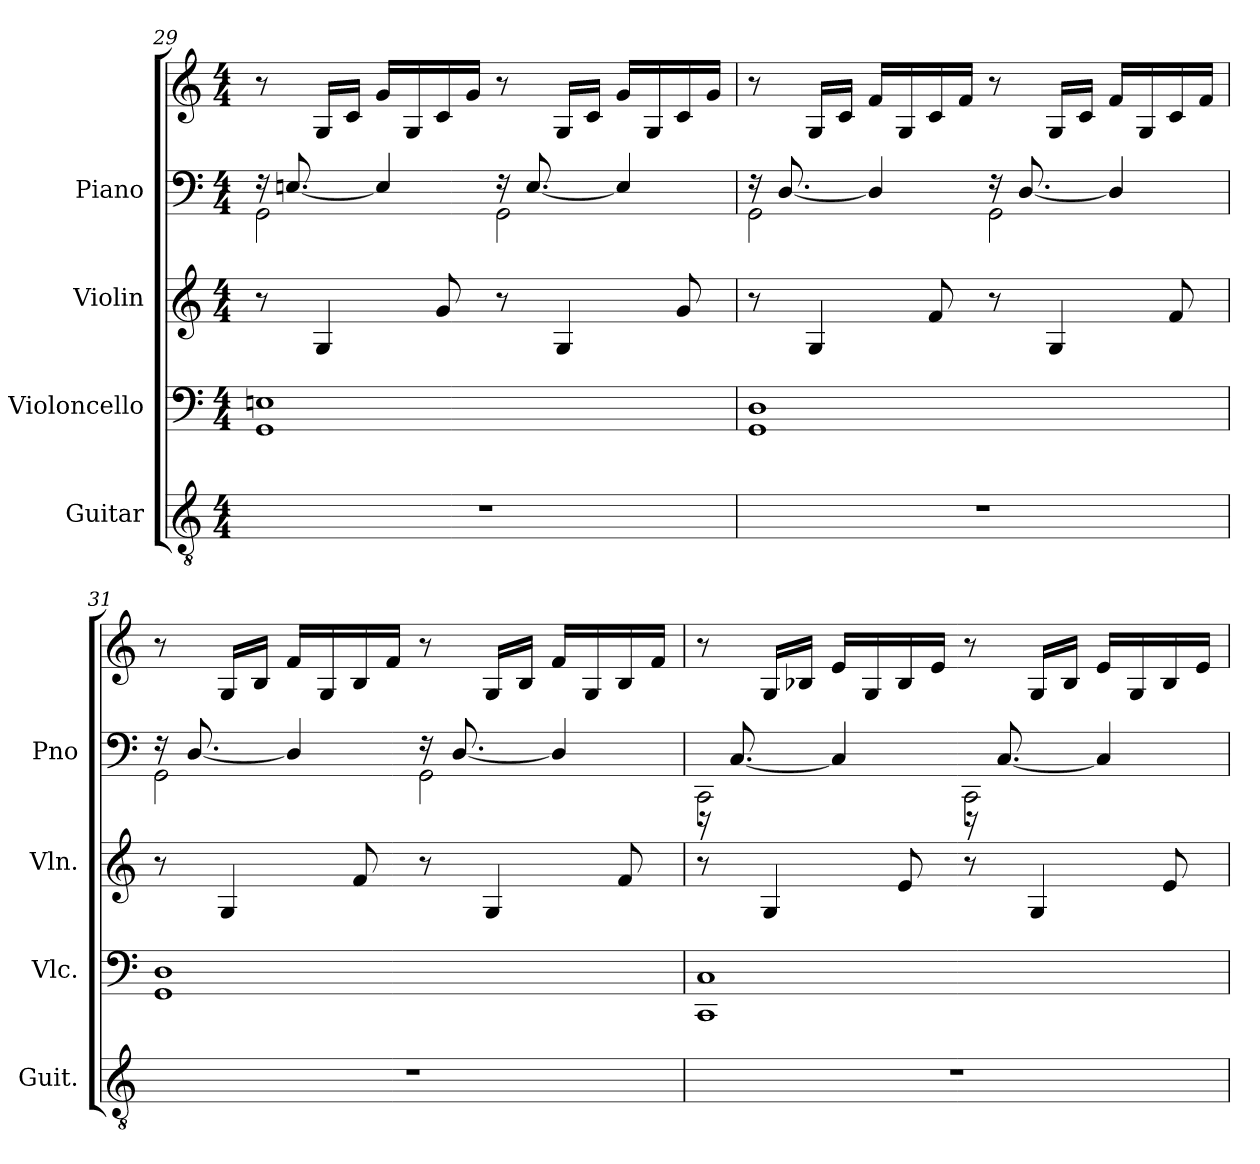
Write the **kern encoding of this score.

**kern	**kern	**kern	**kern	**kern
*part4	*part3	*part2	*part1	*part1
*staff5	*staff4	*staff3	*staff2	*staff1
*I"Guitar	*I"Violoncello	*I"Violin	*I"Piano	*
*I'Guit.	*I'Vlc.	*I'Vln.	*I'Pno	*
*clefGv2	*clefF4	*clefG2	*clefF4	*clefG2
*k[]	*k[]	*k[]	*k[]	*k[]
*C:	*C:	*C:	*C:	*C:
*M4/4	*M4/4	*M4/4	*M4/4	*M4/4
=29	=29	=29	=29	=29
*	*	*	*^	*
1r	1GG 1En	8r	2GG\	16rF	8r
.	.	.	.	[8.En/	.
.	.	4G/	.	.	16G/LL
.	.	.	.	.	16c/JJ
.	.	.	.	4E/]	16g/LL
.	.	.	.	.	16G/
.	.	8g/	.	.	16c/
.	.	.	.	.	16g/JJ
.	.	8r	2GG\	16rF	8r
.	.	.	.	[8.E/	.
.	.	4G/	.	.	16G/LL
.	.	.	.	.	16c/JJ
.	.	.	.	4E/]	16g/LL
.	.	.	.	.	16G/
.	.	8g/	.	.	16c/
.	.	.	.	.	16g/JJ
=30	=30	=30	=30	=30	=30
1r	1GG 1D	8r	2GG\	16rF	8r
.	.	.	.	[8.D/	.
.	.	4G/	.	.	16G/LL
.	.	.	.	.	16c/JJ
.	.	.	.	4D/]	16f/LL
.	.	.	.	.	16G/
.	.	8f/	.	.	16c/
.	.	.	.	.	16f/JJ
.	.	8r	2GG\	16rF	8r
.	.	.	.	[8.D/	.
.	.	4G/	.	.	16G/LL
.	.	.	.	.	16c/JJ
.	.	.	.	4D/]	16f/LL
.	.	.	.	.	16G/
.	.	8f/	.	.	16c/
.	.	.	.	.	16f/JJ
!!LO:PB:g=z
=31	=31	=31	=31	=31	=31
1r	1GG 1D	8r	2GG\	16rF	8r
.	.	.	.	[8.D/	.
.	.	4G/	.	.	16G/LL
.	.	.	.	.	16B/JJ
.	.	.	.	4D/]	16f/LL
.	.	.	.	.	16G/
.	.	8f/	.	.	16B/
.	.	.	.	.	16f/JJ
.	.	8r	2GG\	16rF	8r
.	.	.	.	[8.D/	.
.	.	4G/	.	.	16G/LL
.	.	.	.	.	16B/JJ
.	.	.	.	4D/]	16f/LL
.	.	.	.	.	16G/
.	.	8f/	.	.	16B/
.	.	.	.	.	16f/JJ
=32	=32	=32	=32	=32	=32
1r	1CC 1C	8r	2CC\	16r	8r
.	.	.	.	[8.C/	.
.	.	4G/	.	.	16G/LL
.	.	.	.	.	16B-X/JJ
.	.	.	.	4C/]	16e/LL
.	.	.	.	.	16G/
.	.	8e/	.	.	16B-/
.	.	.	.	.	16e/JJ
.	.	8r	2CC\	16r	8r
.	.	.	.	[8.C/	.
.	.	4G/	.	.	16G/LL
.	.	.	.	.	16B-/JJ
.	.	.	.	4C/]	16e/LL
.	.	.	.	.	16G/
.	.	8e/	.	.	16B-/
.	.	.	.	.	16e/JJ
*	*	*	*v	*v	*
=	=	=	=	=
*-	*-	*-	*-	*-
